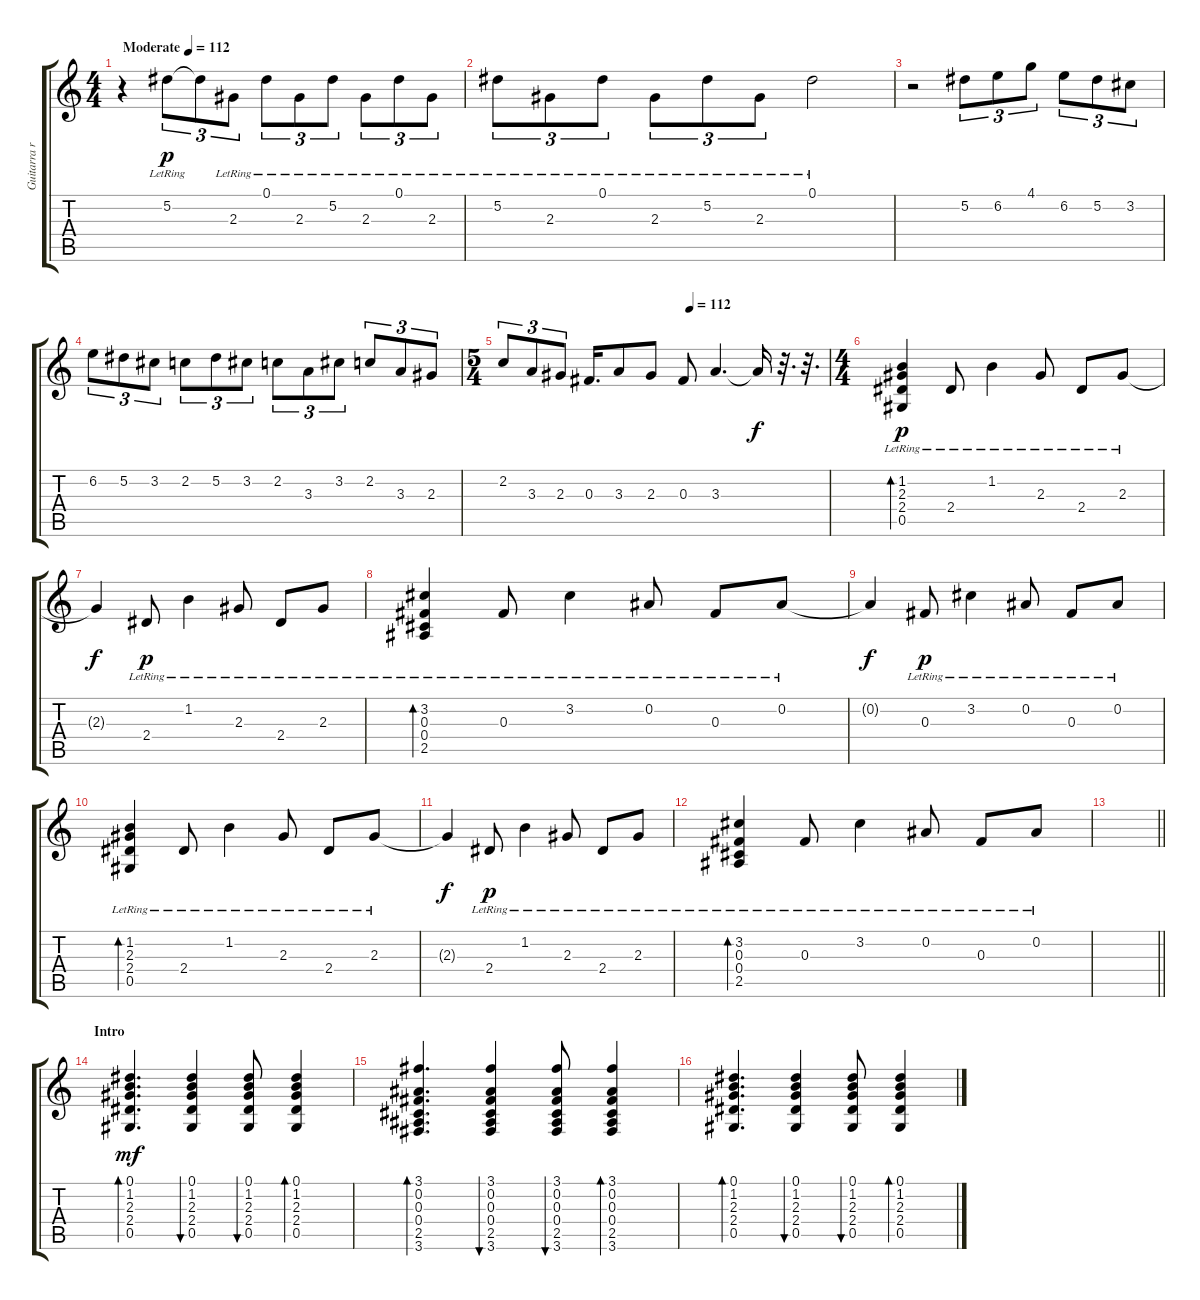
\track ("Guitarra ritmica" "Guitarra r") {instrument acousticguitarsteel}
\staff {score tabs}
\tuning (Eb4 Bb3 Gb3 Db3 Ab2 Eb2) {hide}
\ts (4 4)
\tempo (112 "Moderate")
\tempo 120
\tempo (112 "Moderate")
\clef g2
\ks c
r.4{dy p instrument acousticguitarsteel} 5.2{lr}.8{tu (3 2)} 5.2{t}.8{tu (3 2)} 2.3{lr}.8{tu (3 2)} 0.1{lr}.8{tu (3 2)} 2.3{lr}.8{tu (3 2)} 5.2{lr}.8{tu (3 2)} 2.3{lr}.8{tu (3 2)} 0.1{lr}.8{tu (3 2)} 2.3{lr}.8{tu (3 2)} |
5.2{lr}.8{tu (3 2)} 2.3{lr}.8{tu (3 2)} 0.1{lr}.8{tu (3 2)} 2.3{lr}.8{tu (3 2)} 5.2{lr}.8{tu (3 2)} 2.3{lr}.8{tu (3 2)} 0.1{lr}.2 |
r.2 5.2.8{tu (3 2)} 6.2.8{tu (3 2)} 4.1.8{tu (3 2)} 6.2.8{tu (3 2)} 5.2.8{tu (3 2)} 3.2.8{tu (3 2)} |
6.2.8{tu (3 2)} 5.2.8{tu (3 2)} 3.2.8{tu (3 2)} 2.2.8{tu (3 2)} 5.2.8{tu (3 2)} 3.2.8{tu (3 2)} 2.2.8{tu (3 2)} 3.3.8{tu (3 2)} 3.2.8{tu (3 2)} 2.2.8{tu (3 2)} 3.3.8{tu (3 2)} 2.3.8{tu (3 2)} |
\ts (5 4)
\tempo (112 0.575)
2.2.8{tu (3 2)} 3.3.8{tu (3 2)} 2.3.8{tu (3 2)} 0.3.16{d} 3.3.8 2.3.8 0.3.8 3.3.4{d} 3.3{t}.16{dy f} r.32{d} r.32{d} |
\ts (4 4)
(1.2{lr} 2.3{lr} 2.4{lr} 0.5{lr}).4{bd 120 dy p} 2.4{lr}.8 1.2{lr}.4 2.3{lr}.8 2.4{lr}.8 2.3{lr}.8 |
2.3{t}.4{dy f} 2.4{lr}.8{dy p} 1.2{lr}.4 2.3{lr}.8 2.4{lr}.8 2.3{lr}.8 |
(3.2 0.3 0.4{lr} 2.5{lr}).4{bd 120} 0.3{lr}.8 3.2{lr}.4 0.2{lr}.8 0.3{lr}.8 0.2{lr}.8 |
0.2{t}.4{dy f} 0.3{lr}.8{dy p} 3.2{lr}.4 0.2{lr}.8 0.3{lr}.8 0.2{lr}.8 |
(1.2 2.3{lr} 2.4{lr} 0.5{lr}).4{bd 120} 2.4{lr}.8 1.2{lr}.4 2.3{lr}.8 2.4{lr}.8 2.3{lr}.8 |
2.3{t}.4{dy f} 2.4{lr}.8{dy p} 1.2{lr}.4 2.3{lr}.8 2.4{lr}.8 2.3{lr}.8 |
(3.2 0.3 0.4{lr} 2.5).4{bd 120} 0.3{lr}.8 3.2{lr}.4 0.2{lr}.8 0.3{lr}.8 0.2{lr}.8 |
\barLineRight lightlight
|
\section ("" "Intro")
(0.1 1.2 2.3 2.4 0.5).4{d bd 60 dy mf} (0.1 1.2 2.3 2.4 0.5).4{bu 60} (0.1 1.2 2.3 2.4 0.5).8{bu 60} (0.1 1.2 2.3 2.4 0.5).4{bd 60} |
(3.1 0.2 0.3 0.4 2.5 3.6).4{d bd 60} (3.1 0.2 0.3 0.4 2.5 3.6).4{bu 60} (3.1 0.2 0.3 0.4 2.5 3.6).8{bu 60} (3.1 0.2 0.3 0.4 2.5 3.6).4{bd 60} |
(0.1 1.2 2.3 2.4 0.5).4{d bd 60} (0.1 1.2 2.3 2.4 0.5).4{bu 60} (0.1 1.2 2.3 2.4 0.5).8{bu 60} (0.1 1.2 2.3 2.4 0.5).4{bd 60}
